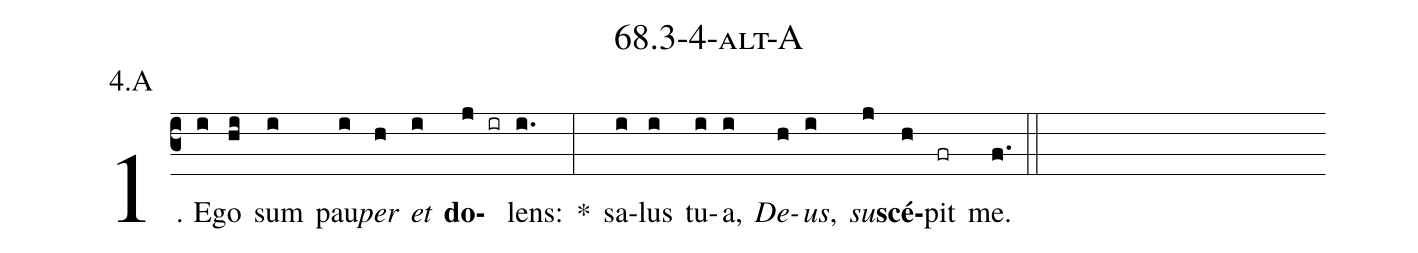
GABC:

name: 68.3-4-alt-A;
annotation: 4.A;
%%
(c3)1. E(i)go(hi) sum(i) pau(i)<i>per</i>(h) <i>et</i>(i) <b>do</b>(j ir)lens:(i.) *(:) sa(i)lus(i) tu(i)a,(i) <i>De</i>(h)<i>us</i>,(i) <i>su</i>(j)<b>scé</b>(h)pit(fr) me.(f.) (::)


%E(i) u(h) o(i) u(j) a(h) e.(f.) (::)
